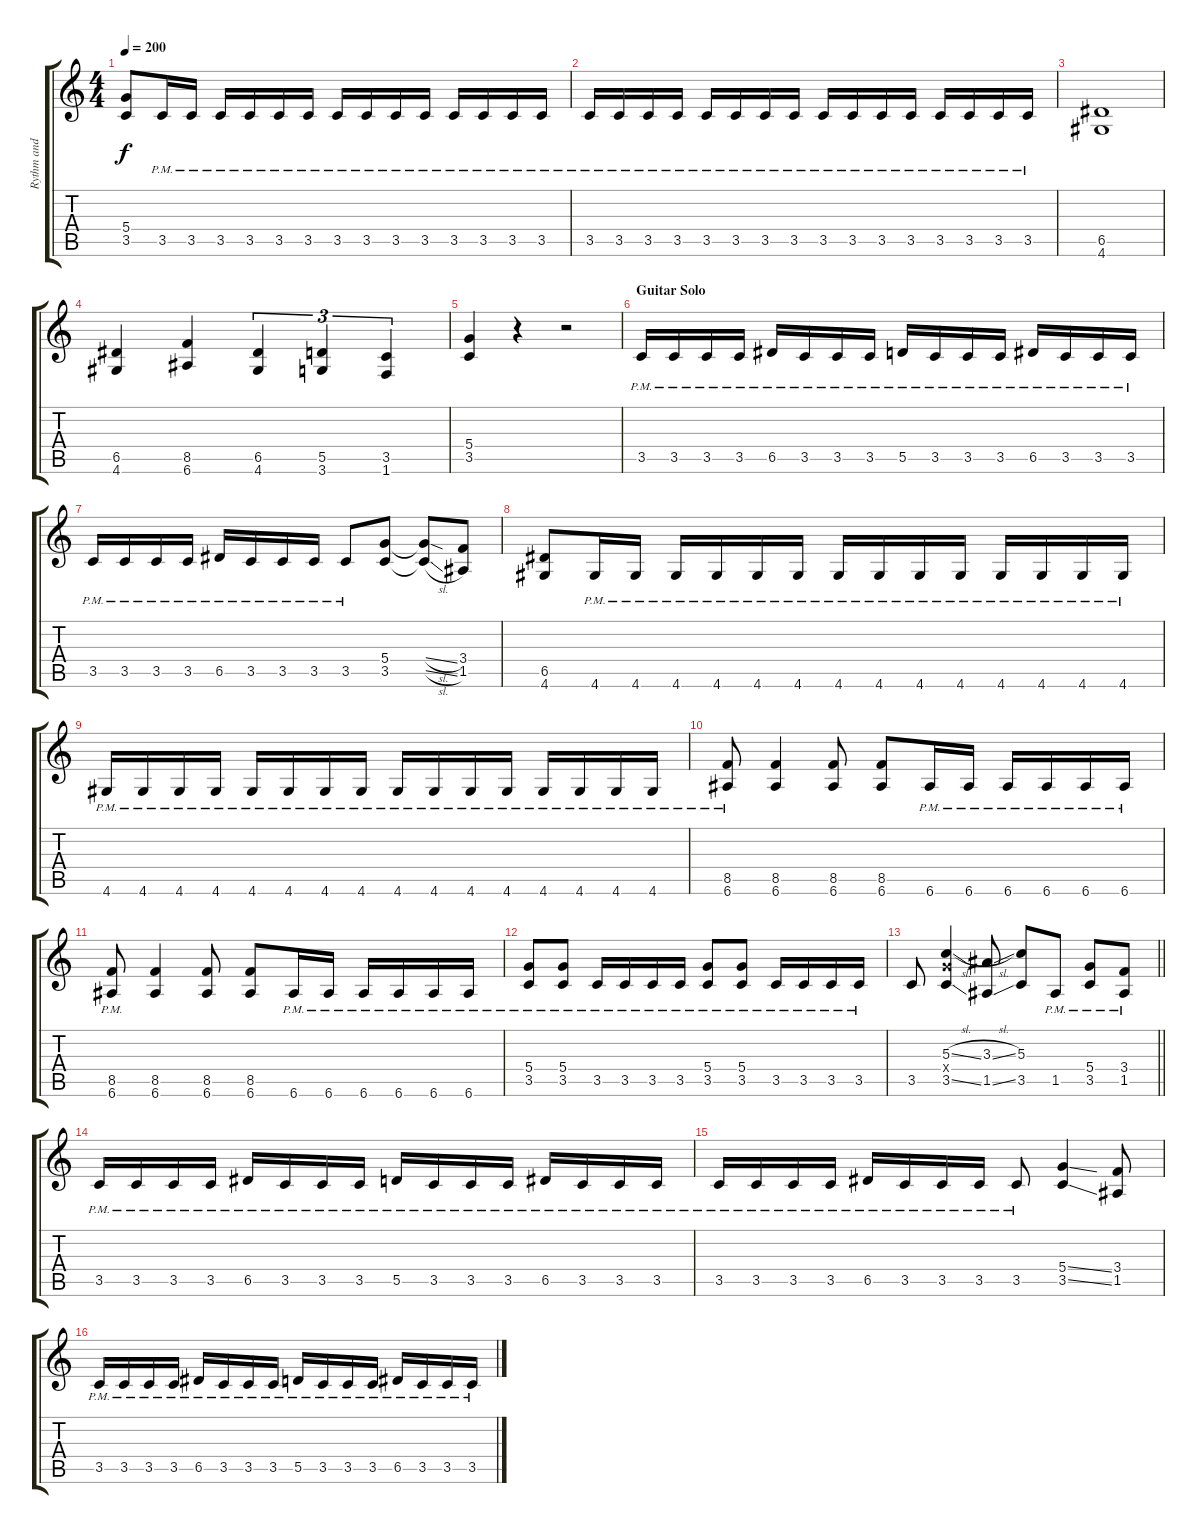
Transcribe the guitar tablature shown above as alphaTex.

\track ("Rythm and Fills 2" "Rythm and ") {instrument distortionguitar}
\staff {score tabs}
\tuning (E4 B3 G3 D3 A2 E2) {hide}
\ts (4 4)
\tempo 200
\clef g2
\ks c
(5.4 3.5).8{dy f} 3.5{pm}.16 3.5{pm}.16 3.5{pm}.16 3.5{pm}.16 3.5{pm}.16 3.5{pm}.16 3.5{pm}.16 3.5{pm}.16 3.5{pm}.16 3.5{pm}.16 3.5{pm}.16 3.5{pm}.16 3.5{pm}.16 3.5{pm}.16 |
3.5{pm}.16 3.5{pm}.16 3.5{pm}.16 3.5{pm}.16 3.5{pm}.16 3.5{pm}.16 3.5{pm}.16 3.5{pm}.16 3.5{pm}.16 3.5{pm}.16 3.5{pm}.16 3.5{pm}.16 3.5{pm}.16 3.5{pm}.16 3.5{pm}.16 3.5{pm}.16 |
(6.5 4.6).1 |
(6.5 4.6).4 (8.5 6.6).4 (6.5 4.6).4{tu (3 2)} (5.5 3.6).4{tu (3 2)} (3.5 1.6).4{tu (3 2)} |
(5.4 3.5).4 r.4 r.2 |
\section ("" "Guitar Solo")
3.5{pm}.16 3.5{pm}.16 3.5{pm}.16 3.5{pm}.16 6.5{pm}.16 3.5{pm}.16 3.5{pm}.16 3.5{pm}.16 5.5{pm}.16 3.5{pm}.16 3.5{pm}.16 3.5{pm}.16 6.5{pm}.16 3.5{pm}.16 3.5{pm}.16 3.5{pm}.16 |
3.5{pm}.16 3.5{pm}.16 3.5{pm}.16 3.5{pm}.16 6.5{pm}.16 3.5{pm}.16 3.5{pm}.16 3.5{pm}.16 3.5{pm}.8 (5.4 3.5).8 (5.4{sl t} 3.5{sl t}).8 (3.4 1.5).8 |
(6.5 4.6).8 4.6{pm}.16 4.6{pm}.16 4.6{pm}.16 4.6{pm}.16 4.6{pm}.16 4.6{pm}.16 4.6{pm}.16 4.6{pm}.16 4.6{pm}.16 4.6{pm}.16 4.6{pm}.16 4.6{pm}.16 4.6{pm}.16 4.6{pm}.16 |
4.6{pm}.16 4.6{pm}.16 4.6{pm}.16 4.6{pm}.16 4.6{pm}.16 4.6{pm}.16 4.6{pm}.16 4.6{pm}.16 4.6{pm}.16 4.6{pm}.16 4.6{pm}.16 4.6{pm}.16 4.6{pm}.16 4.6{pm}.16 4.6{pm}.16 4.6{pm}.16 |
(8.5{pm} 6.6).8 (8.5 6.6).4 (8.5 6.6).8 (8.5 6.6).8 6.6{pm}.16 6.6{pm}.16 6.6{pm}.16 6.6{pm}.16 6.6{pm}.16 6.6{pm}.16 |
(8.5{pm} 6.6).8 (8.5 6.6).4 (8.5 6.6).8 (8.5 6.6).8 6.6{pm}.16 6.6{pm}.16 6.6{pm}.16 6.6{pm}.16 6.6{pm}.16 6.6{pm}.16 |
(5.4{pm} 3.5{pm}).8 (5.4{pm} 3.5{pm}).8 3.5{pm}.16 3.5{pm}.16 3.5{pm}.16 3.5{pm}.16 (5.4{pm} 3.5{pm}).8 (5.4{pm} 3.5{pm}).8 3.5{pm}.16 3.5{pm}.16 3.5{pm}.16 3.5{pm}.16 |
\barLineRight lightlight
3.5.8 (5.3{sl} 5.4{x} 3.5{ss}).4 (3.3{sl} 1.5{ss}).8 (5.3 3.5).8 1.5{pm}.8 (5.4{pm} 3.5{pm}).8 (3.4{pm} 1.5{pm}).8 |
3.5{pm}.16 3.5{pm}.16 3.5{pm}.16 3.5{pm}.16 6.5{pm}.16 3.5{pm}.16 3.5{pm}.16 3.5{pm}.16 5.5{pm}.16 3.5{pm}.16 3.5{pm}.16 3.5{pm}.16 6.5{pm}.16 3.5{pm}.16 3.5{pm}.16 3.5{pm}.16 |
3.5{pm}.16 3.5{pm}.16 3.5{pm}.16 3.5{pm}.16 6.5{pm}.16 3.5{pm}.16 3.5{pm}.16 3.5{pm}.16 3.5{pm}.8 (5.4{ss} 3.5{ss}).4 (3.4 1.5).8 |
3.5{pm}.16 3.5{pm}.16 3.5{pm}.16 3.5{pm}.16 6.5{pm}.16 3.5{pm}.16 3.5{pm}.16 3.5{pm}.16 5.5{pm}.16 3.5{pm}.16 3.5{pm}.16 3.5{pm}.16 6.5{pm}.16 3.5{pm}.16 3.5{pm}.16 3.5{pm}.16
